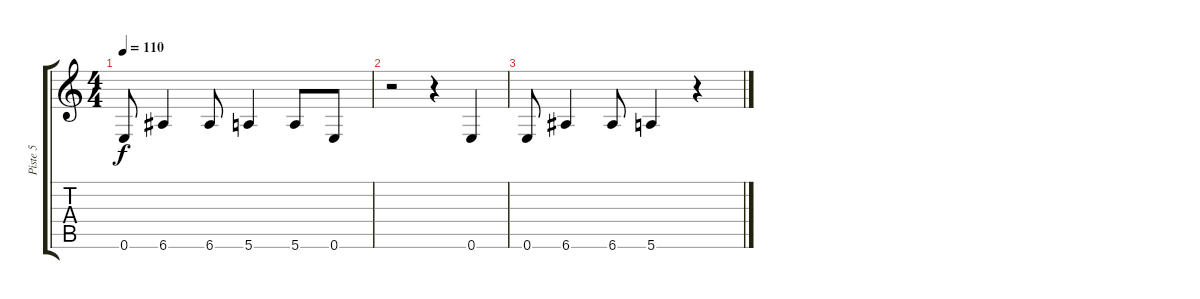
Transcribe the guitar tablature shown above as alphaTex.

\track ("Piste 5" "Piste 5") {instrument acousticbass}
\staff {score tabs}
\tuning (E4 B3 G3 D3 A2 E2) {hide}
\ts (4 4)
\tempo 110
\clef g2
\ks c
0.6.8{dy f} 6.6.4 6.6.8 5.6.4 5.6.8 0.6.8 |
r.2 r.4 0.6.4 |
0.6.8 6.6.4 6.6.8 5.6.4 r.4
